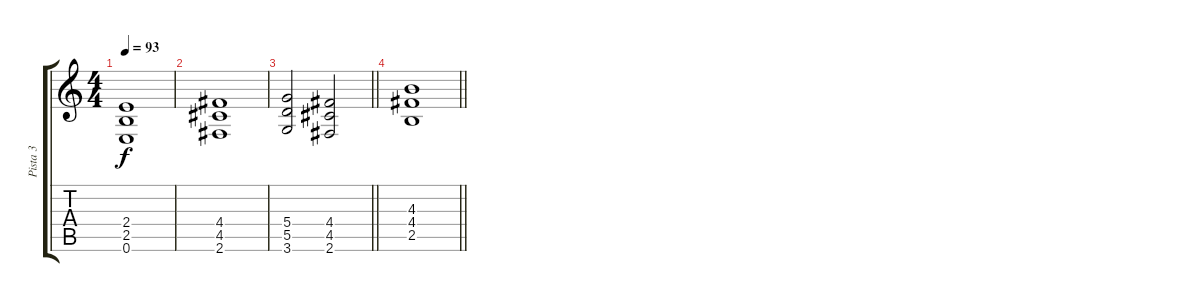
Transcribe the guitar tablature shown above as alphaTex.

\track ("Pista 3" "Pista 3") {mute instrument distortionguitar}
\staff {score tabs}
\tuning (E4 B3 G3 D3 A2 E2) {hide}
\ts (4 4)
\tempo 93
\clef g2
\ks c
(2.4 2.5 0.6).1{dy f} |
(4.4 4.5 2.6).1 |
\barLineRight lightlight
(5.4 5.5 3.6).2 (4.4 4.5 2.6).2 |
\barLineRight lightlight
(4.3 4.4 2.5).1
